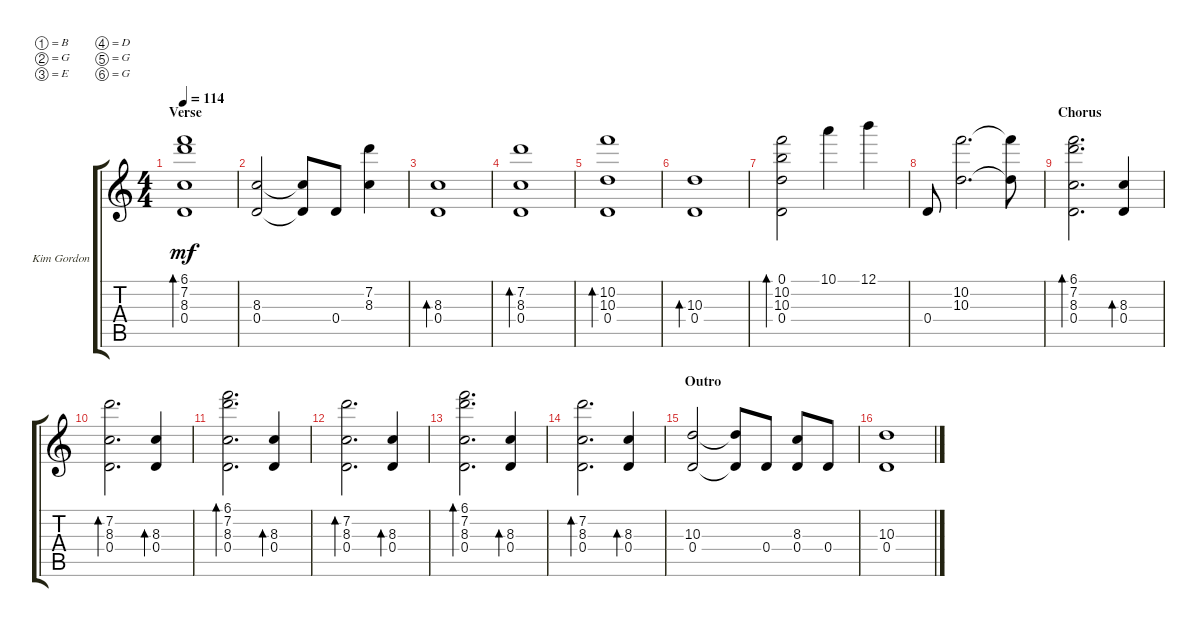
\defaultSystemsLayout 4
\bracketExtendMode groupsimilarinstruments
\firstSystemTrackNameOrientation horizontal
\otherSystemsTrackNameOrientation horizontal
\track ("Kim Gordon" "Kim Gordon") {instrument overdrivenguitar}
\staff {score tabs}
\tuning (B4 G4 E3 D3 G2 G2)
\ts (4 4)
\section ("" "Verse")
\tempo 114
\clef g2
\scale
0.333333
\ks c
(0.4 8.3 7.2 6.1).1{bd 690 dy mf} |
\scale
0.333333 (0.4 8.3).2 (8.3{t} 0.4{t}).8 0.4.8 (8.3 7.2).4 |
\scale
0.333333 (0.4 8.3).1{bd 724} |
\scale
0.333333 (0.4 8.3 7.2).1{bd 724} |
\scale
0.333333 (0.4 10.3 10.2).1{bd 724} |
\scale
0.333333 (0.4 10.3).1{bd 724} |
\scale
0.333333 (0.4 10.3 10.2 0.1).2{bd 960} 10.1.4 12.1.4 |
\scale
0.333333 0.4.8 (10.3 10.2).2{d} (10.2{t} 10.3{t}).8 |
\section ("" "Chorus")
\scale
0.333333 (0.4 8.3 7.2 6.1).2{d bd 360} (0.4 8.3).4{bd 360} |
\scale
0.333333 (0.4 8.3 7.2).2{d bd 360} (0.4 8.3).4{bd 360} |
\scale
0.333333 (0.4 8.3 7.2 6.1).2{d bd 360} (0.4 8.3).4{bd 360} |
\scale
0.333333 (0.4 8.3 7.2).2{d bd 360} (0.4 8.3).4{bd 360} |
\scale
0.333333 (0.4 8.3 7.2 6.1).2{d bd 360} (0.4 8.3).4{bd 360} |
\scale
0.333333 (0.4 8.3 7.2).2{d bd 360} (0.4 8.3).4{bd 360} |
\section ("" "Outro")
\scale
0.333333 (0.4 10.3).2 (0.4{t} 10.3{t}).8 0.4.8 (0.4 8.3).8 0.4.8 |
(0.4 10.3).1
